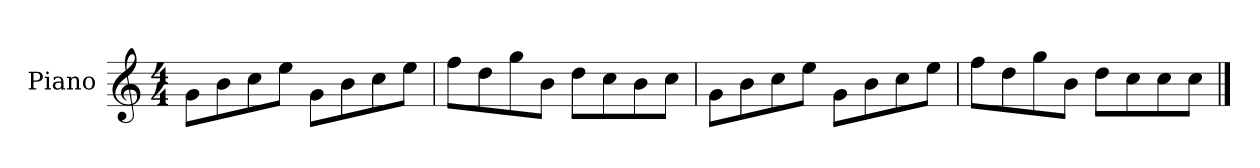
**kern
*part1
*staff1
*I"Piano
*I'P-no
*clefG2
*k[]
*M4/4
*MM90
=1
8g\L
8b\
8cc\
8ee\J
8g\L
8b\
8cc\
8ee\J
=2
8ff\L
8dd\
8gg\
8b\J
8dd\L
8cc\
8b\
8cc\J
=3
8g\L
8b\
8cc\
8ee\J
8g\L
8b\
8cc\
8ee\J
=4
8ff\L
8dd\
8gg\
8b\J
8dd\L
8cc\
8cc\
8cc\J
==
*-
